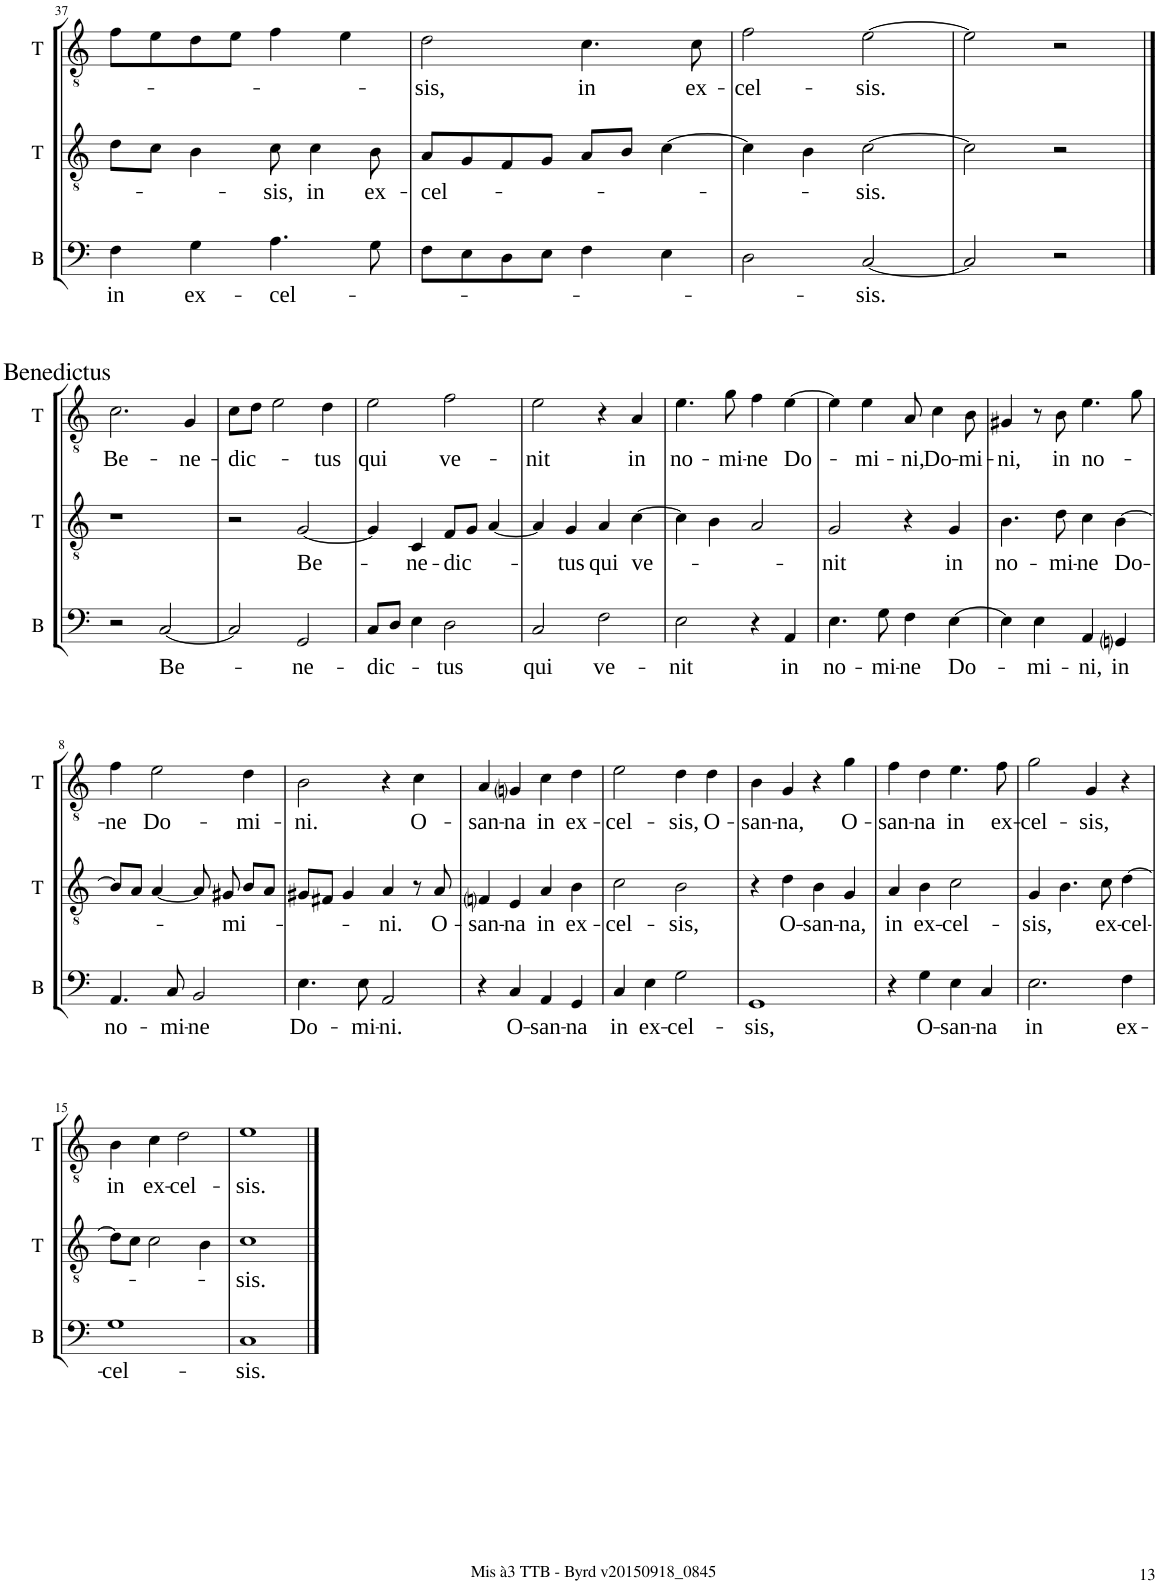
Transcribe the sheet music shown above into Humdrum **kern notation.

**kern	**text	**kern	**text	**kern	**text
*part3	*part3	*part2	*part2	*part1	*part1
*staff3	*staff3	*staff2	*staff2	*staff1	*staff1
*I"B	*	*I"T	*	*I"T	*
*I'B	*	*I'T	*	*I'T	*
!!LO:PB:g=z
*clefF4	*	*clefGv2	*	*clefGv2	*
*k[]	*	*k[]	*	*k[]	*
*M2/2	*	*M2/2	*	*M2/2	*
*met(c|)	*	*met(c|)	*	*met(c|)	*
=37	=37	=37	=37	=37	=37
!	!LO:LY:b	!	!	!	!
4F\	in	8d\L	.	8f\L	.
.	.	8c\J	.	8e\	.
!	!LO:LY:b	!	!	!	!
4G\	ex-	4B\	.	8d\	.
.	.	.	.	8e\J	.
!	!LO:LY:b	!	!LO:LY:b	!	!
4.A\	-cel-	8c\	-sis,	4f\	.
!	!	!	!LO:LY:b	!	!
.	.	4c\	in	.	.
.	.	.	.	4e\	.
!	!	!	!LO:LY:b	!	!
8G\	.	8B\	ex-	.	.
=38	=38	=38	=38	=38	=38
!	!	!	!LO:LY:b	!	!LO:LY:b
8F\L	.	8A/L	-cel-	2d\	-sis,
8E\	.	8G/	.	.	.
8D\	.	8F/	.	.	.
8E\J	.	8G/J	.	.	.
!	!	!	!	!	!LO:LY:b
4F\	.	8A/L	.	4.c\	in
.	.	8B/J	.	.	.
4E\	.	[4c\	.	.	.
!	!	!	!	!	!LO:LY:b
.	.	.	.	8c\	ex-
=39	=39	=39	=39	=39	=39
!	!	!	!	!	!LO:LY:b
2D\	.	4c\]	.	2f\	-cel-
.	.	4B\	.	.	.
!	!LO:LY:b	!	!LO:LY:b	!	!LO:LY:b
[2C/	-sis.	[2c\	-sis.	[2e\	-sis.
=40	=40	=40	=40	=40	=40
2C/]	.	2c\]	.	2e\]	.
2r	.	2r	.	2r	.
!!LO:LB:g=z
==1	==1	==1	==1	==1	==1
!	!	!	!	!LO:TX:a:t=Benedictus	!
!	!	!	!	!	!LO:LY:b
2r	.	1r	.	2.c\	Be-
!	!LO:LY:b	!	!	!	!
[2C/	Be-	.	.	.	.
!	!	!	!	!	!LO:LY:b
.	.	.	.	4G/	-ne-
=2	=2	=2	=2	=2	=2
!	!	!	!	!	!LO:LY:b
2C/]	.	2r	.	8c\L	-dic-
.	.	.	.	8d\J	.
.	.	.	.	2e\	.
!	!LO:LY:b	!	!LO:LY:b	!	!
2GG/	-ne-	[2G/	Be-	.	.
!	!	!	!	!	!LO:LY:b
.	.	.	.	4d\	-tus
=3	=3	=3	=3	=3	=3
!	!LO:LY:b	!	!	!	!LO:LY:b
8C/L	-dic-	4G/]	.	2e\	qui
8D/J	.	.	.	.	.
!	!	!	!LO:LY:b	!	!
4E\	.	4C/	-ne-	.	.
!	!LO:LY:b	!	!LO:LY:b	!	!LO:LY:b
2D\	-tus	8F/L	-dic-	2f\	ve-
.	.	8G/J	.	.	.
.	.	[4A/	.	.	.
=4	=4	=4	=4	=4	=4
!	!LO:LY:b	!	!	!	!LO:LY:b
2C/	qui	4A/]	.	2e\	-nit
!	!	!	!LO:LY:b	!	!
.	.	4G/	-tus	.	.
!	!LO:LY:b	!	!LO:LY:b	!	!
2F\	ve-	4A/	qui	4r	.
!	!	!	!LO:LY:b	!	!LO:LY:b
.	.	[4c\	ve-	4A/	in
=5	=5	=5	=5	=5	=5
!	!LO:LY:b	!	!	!	!LO:LY:b
2E\	-nit	4c\]	.	4.e\	no-
.	.	4B\	.	.	.
!	!	!	!	!	!LO:LY:b
.	.	.	.	8g\	-mi-
!	!	!	!	!	!LO:LY:b
4r	.	2A/	.	4f\	-ne
!	!LO:LY:b	!	!	!	!LO:LY:b
4AA/	in	.	.	[4e\	Do-
=6	=6	=6	=6	=6	=6
!	!LO:LY:b	!	!LO:LY:b	!	!
4.E\	no-	2G/	-nit	4e\]	.
!	!	!	!	!	!LO:LY:b
.	.	.	.	4e\	-mi-
!	!LO:LY:b	!	!	!	!
8G\	-mi-	.	.	.	.
!	!LO:LY:b	!	!	!	!LO:LY:b
4F\	-ne	4r	.	8A/	-ni,
!	!	!	!	!	!LO:LY:b
.	.	.	.	4c\	Do-
!	!LO:LY:b	!	!LO:LY:b	!	!
[4E\	Do-	4G/	in	.	.
!	!	!	!	!	!LO:LY:b
.	.	.	.	8B\	-mi-
=7	=7	=7	=7	=7	=7
!	!	!	!LO:LY:b	!	!LO:LY:b
4E\]	.	4.B\	no-	4G#X/	-ni,
!	!LO:LY:b	!	!	!	!
4E\	-mi-	.	.	8r	.
!	!	!	!LO:LY:b	!	!LO:LY:b
.	.	8d\	-mi-	8B\	-in
!	!LO:LY:b	!	!LO:LY:b	!	!LO:LY:b
4AA/	-ni,	4c\	-ne	4.e\	no-
!	!LO:LY:b	!	!LO:LY:b	!	!
4GGni/	in	[4B\	Do-	.	.
.	.	.	.	8g\	.
!!LO:LB:g=z
=8	=8	=8	=8	=8	=8
!	!LO:LY:b	!	!	!	!LO:LY:b
4.AA/	no-	8B/L]	.	4f\	-ne
.	.	8A/J	.	.	.
!	!	!	!	!	!LO:LY:b
.	.	[4A/	.	2e\	Do-
!	!LO:LY:b	!	!	!	!
8C/	-mi-	.	.	.	.
!	!LO:LY:b	!	!	!	!
2BB/	-ne	8A/]	.	.	.
!	!	!	!LO:LY:b	!	!
.	.	8G#X/	-mi-	.	.
!	!	!	!	!	!LO:LY:b
.	.	8B/L	.	4d\	-mi-
.	.	8A/J	.	.	.
=9	=9	=9	=9	=9	=9
!	!LO:LY:b	!	!	!	!LO:LY:b
4.E\	Do-	8G#X/L	.	2B\	-ni.
.	.	8F#X/J	.	.	.
.	.	4G#/	.	.	.
!	!LO:LY:b	!	!	!	!
8E\	-mi-	.	.	.	.
!	!LO:LY:b	!	!LO:LY:b	!	!
2AA/	-ni.	4A/	-ni.	4r	.
!	!	!	!	!	!LO:LY:b
.	.	8r	.	4c\	O-
!	!	!	!LO:LY:b	!	!
.	.	8A/	O-	.	.
=10	=10	=10	=10	=10	=10
!	!	!	!LO:LY:b	!	!LO:LY:b
4r	.	4Fni/	-san-	4A/	-san-
!	!LO:LY:b	!	!LO:LY:b	!	!LO:LY:b
4C/	O-	4E/	-na	4Gni/	-na
!	!LO:LY:b	!	!LO:LY:b	!	!LO:LY:b
4AA/	-san-	4A/	in	4c\	in
!	!LO:LY:b	!	!LO:LY:b	!	!LO:LY:b
4GG/	-na	4B\	ex-	4d\	ex-
=11	=11	=11	=11	=11	=11
!	!LO:LY:b	!	!LO:LY:b	!	!LO:LY:b
4C/	in	2c\	-cel-	2e\	-cel-
!	!LO:LY:b	!	!	!	!
4E\	ex-	.	.	.	.
!	!LO:LY:b	!	!LO:LY:b	!	!LO:LY:b
2G\	-cel-	2B\	-sis,	4d\	-sis,
!	!	!	!	!	!LO:LY:b
.	.	.	.	4d\	O-
=12	=12	=12	=12	=12	=12
!	!LO:LY:b	!	!	!	!LO:LY:b
1GG	-sis,	4r	.	4B\	-san-
!	!	!	!LO:LY:b	!	!LO:LY:b
.	.	4d\	O-	4G/	-na,
!	!	!	!LO:LY:b	!	!
.	.	4B\	-san-	4r	.
!	!	!	!LO:LY:b	!	!LO:LY:b
.	.	4G/	-na,	4g\	O-
=13	=13	=13	=13	=13	=13
!	!	!	!LO:LY:b	!	!LO:LY:b
4r	.	4A/	in	4f\	-san-
!	!LO:LY:b	!	!LO:LY:b	!	!LO:LY:b
4G\	O-	4B\	ex-	4d\	-na
!	!LO:LY:b	!	!LO:LY:b	!	!LO:LY:b
4E\	-san-	2c\	-cel-	4.e\	in
!	!LO:LY:b	!	!	!	!
4C/	-na	.	.	.	.
!	!	!	!	!	!LO:LY:b
.	.	.	.	8f\	ex-
=14	=14	=14	=14	=14	=14
!	!LO:LY:b	!	!LO:LY:b	!	!LO:LY:b
2.E\	in	4G/	-sis,	2g\	-cel-
.	.	4.B\	.	.	.
!	!	!	!	!	!LO:LY:b
.	.	.	.	4G/	-sis,
!	!	!	!LO:LY:b	!	!
.	.	8c\	ex-	.	.
!	!LO:LY:b	!	!LO:LY:b	!	!
4F\	ex-	[4d\	-cel-	4r	.
!!LO:LB:g=z
=15	=15	=15	=15	=15	=15
!	!LO:LY:b	!	!	!	!LO:LY:b
1G	-cel-	8d\L]	.	4B\	in
.	.	8c\J	.	.	.
!	!	!	!	!	!LO:LY:b
.	.	2c\	.	4c\	ex-
!	!	!	!	!	!LO:LY:b
.	.	.	.	2d\	-cel-
.	.	4B\	.	.	.
=16	=16	=16	=16	=16	=16
!	!LO:LY:b	!	!LO:LY:b	!	!LO:LY:b
1C	-sis.	1c	-sis.	1e	-sis.
==	==	==	==	==	==
*-	*-	*-	*-	*-	*-
